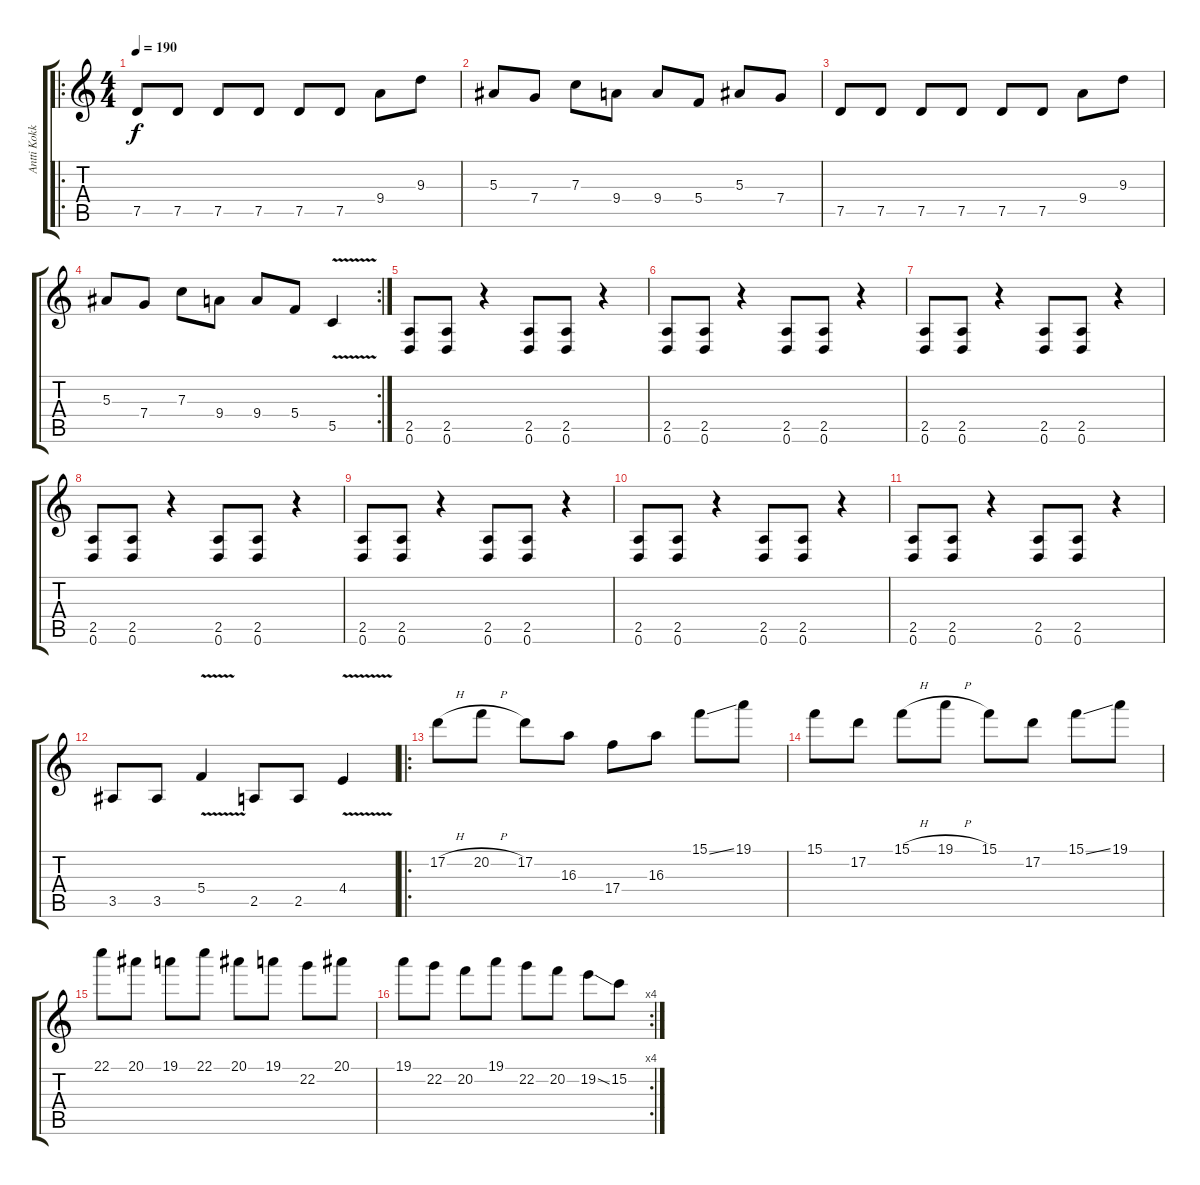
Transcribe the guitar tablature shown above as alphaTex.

\track ("Antti Kokko" "Antti Kokk") {instrument distortionguitar}
\staff {score tabs}
\tuning (D4 A3 F3 C3 G2 D2) {hide}
\ro
\ts (4 4)
\tempo 190
\clef g2
\ks c
7.5.8{dy f} 7.5.8 7.5.8 7.5.8 7.5.8 7.5.8 9.4.8 9.3.8 |
5.3.8 7.4.8 7.3.8 9.4.8 9.4.8 5.4.8 5.3.8 7.4.8 |
7.5.8 7.5.8 7.5.8 7.5.8 7.5.8 7.5.8 9.4.8 9.3.8 |
\rc 2
5.3.8 7.4.8 7.3.8 9.4.8 9.4.8 5.4.8 5.5{v}.4 |
(2.5 0.6).8 (2.5 0.6).8 r.4 (2.5 0.6).8 (2.5 0.6).8 r.4 |
(2.5 0.6).8 (2.5 0.6).8 r.4 (2.5 0.6).8 (2.5 0.6).8 r.4 |
(2.5 0.6).8 (2.5 0.6).8 r.4 (2.5 0.6).8 (2.5 0.6).8 r.4 |
(2.5 0.6).8 (2.5 0.6).8 r.4 (2.5 0.6).8 (2.5 0.6).8 r.4 |
(2.5 0.6).8 (2.5 0.6).8 r.4 (2.5 0.6).8 (2.5 0.6).8 r.4 |
(2.5 0.6).8 (2.5 0.6).8 r.4 (2.5 0.6).8 (2.5 0.6).8 r.4 |
(2.5 0.6).8 (2.5 0.6).8 r.4 (2.5 0.6).8 (2.5 0.6).8 r.4 |
3.5.8 3.5.8 5.4{v}.4 2.5.8 2.5.8 4.4{v}.4 |
\ro
17.2{h}.8 20.2{h}.8 17.2.8 16.3.8 17.4.8 16.3.8 15.1{ss}.8 19.1.8 |
15.1.8 17.2.8 15.1{h}.8 19.1{h}.8 15.1.8 17.2.8 15.1{ss}.8 19.1.8 |
22.1.8 20.1.8 19.1.8 22.1.8 20.1.8 19.1.8 22.2.8 20.1.8 |
\rc 4
19.1.8 22.2.8 20.2.8 19.1.8 22.2.8 20.2.8 19.2{ss}.8 15.2.8
